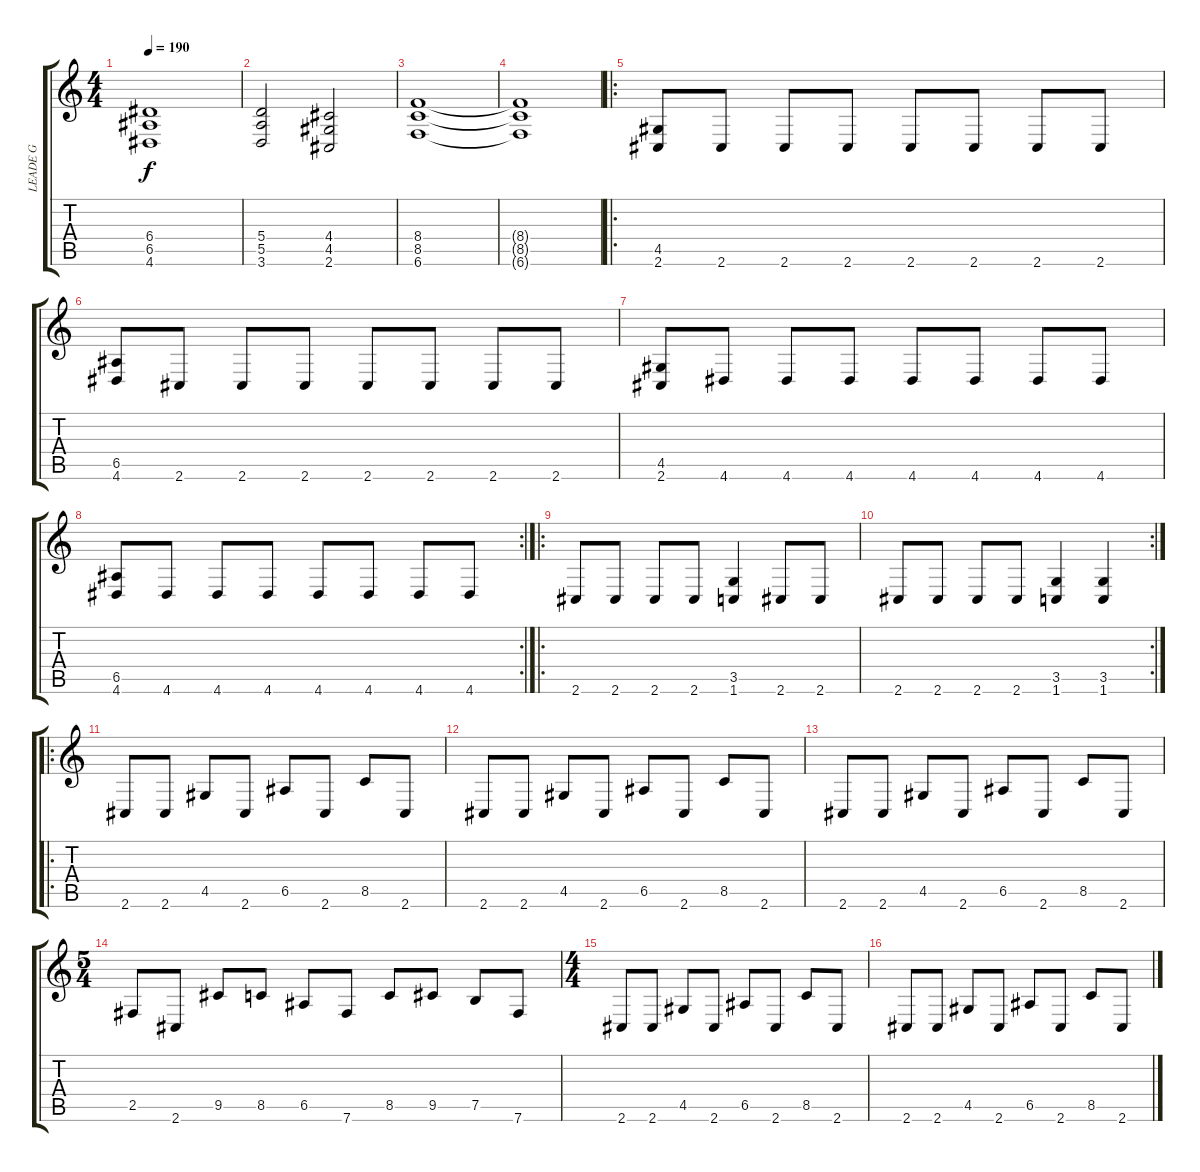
\track ("LEADE G" "LEADE G") {instrument distortionguitar}
\staff {score tabs}
\tuning (B3 Gb3 E3 A2 E2 B1) {hide}
\ts (4 4)
\tempo 190
\clef g2
\ks c
(6.4 6.5 4.6).1{dy f} |
(5.4 5.5 3.6).2 (4.4 4.5 2.6).2 |
(8.4 8.5 6.6).1 |
(8.4{t} 8.5{t} 6.6{t}).1 |
\ro
(4.5 2.6).8 2.6.8 2.6.8 2.6.8 2.6.8 2.6.8 2.6.8 2.6.8 |
(6.5 4.6).8 2.6.8 2.6.8 2.6.8 2.6.8 2.6.8 2.6.8 2.6.8 |
(4.5 2.6).8 4.6.8 4.6.8 4.6.8 4.6.8 4.6.8 4.6.8 4.6.8 |
\rc 2
(6.5 4.6).8 4.6.8 4.6.8 4.6.8 4.6.8 4.6.8 4.6.8 4.6.8 |
\ro
2.6.8 2.6.8 2.6.8 2.6.8 (3.5 1.6).4 2.6.8 2.6.8 |
\rc 2
2.6.8 2.6.8 2.6.8 2.6.8 (3.5 1.6).4 (3.5 1.6).4 |
\ro
2.6.8 2.6.8 4.5.8 2.6.8 6.5.8 2.6.8 8.5.8 2.6.8 |
2.6.8 2.6.8 4.5.8 2.6.8 6.5.8 2.6.8 8.5.8 2.6.8 |
2.6.8 2.6.8 4.5.8 2.6.8 6.5.8 2.6.8 8.5.8 2.6.8 |
\ts (5 4)
2.5.8 2.6.8 9.5.8 8.5.8 6.5.8 7.6.8 8.5.8 9.5.8 7.5.8 7.6.8 |
\ts (4 4)
2.6.8 2.6.8 4.5.8 2.6.8 6.5.8 2.6.8 8.5.8 2.6.8 |
2.6.8 2.6.8 4.5.8 2.6.8 6.5.8 2.6.8 8.5.8 2.6.8
